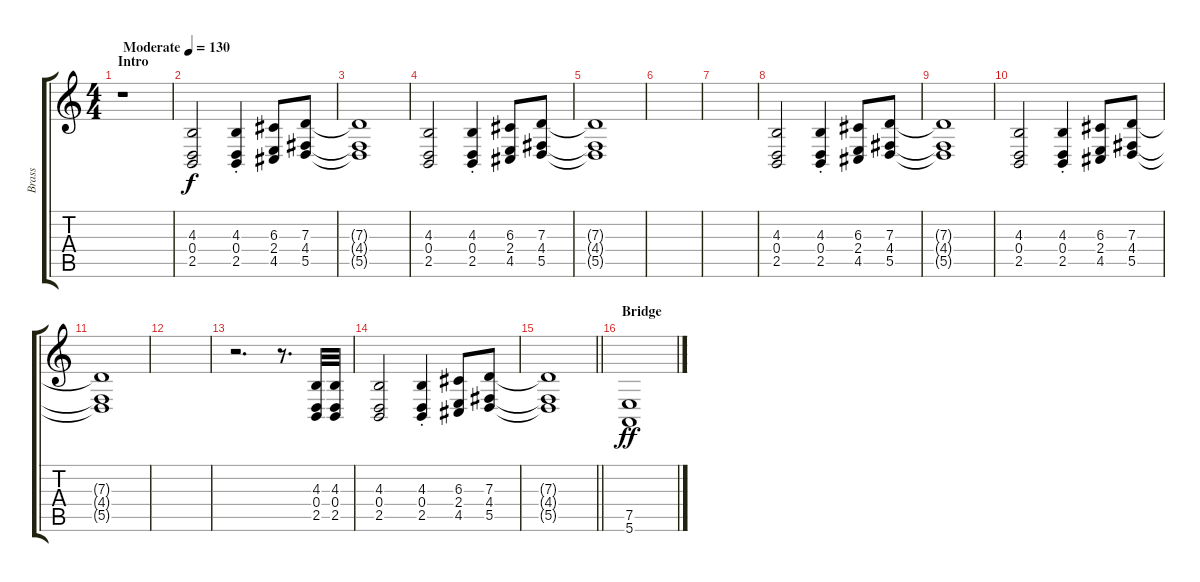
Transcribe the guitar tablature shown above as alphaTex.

\track ("Brass" "Brass") {instrument brasssection}
\staff {score tabs}
\tuning (E4 B3 G3 D3 A2 E2) {hide}
\ts (4 4)
\section ("" "Intro")
\tempo (130 "Moderate")
\clef g2
\ks c
r.1{dy f instrument brasssection} |
(4.3 0.4 2.5).2 (4.3{st} 0.4{st} 2.5{st}).4 (6.3 2.4 4.5).8 (7.3 4.4 5.5).8 |
(7.3{t} 4.4{t} 5.5{t}).1 |
(4.3 0.4 2.5).2 (4.3{st} 0.4{st} 2.5{st}).4 (6.3 2.4 4.5).8 (7.3 4.4 5.5).8 |
(7.3{t} 4.4{t} 5.5{t}).1 |
|
|
(4.3 0.4 2.5).2 (4.3{st} 0.4{st} 2.5{st}).4 (6.3 2.4 4.5).8 (7.3 4.4 5.5).8 |
(7.3{t} 4.4{t} 5.5{t}).1 |
(4.3 0.4 2.5).2 (4.3{st} 0.4{st} 2.5{st}).4 (6.3 2.4 4.5).8 (7.3 4.4 5.5).8 |
(7.3{t} 4.4{t} 5.5{t}).1 |
|
r.2{d} r.8{d} (4.3 0.4 2.5).32 (4.3 0.4 2.5).32 |
(4.3 0.4 2.5).2 (4.3{st} 0.4{st} 2.5{st}).4 (6.3 2.4 4.5).8 (7.3 4.4 5.5).8 |
\barLineRight lightlight
(7.3{t} 4.4{t} 5.5{t}).1 |
\section ("" "Bridge")
(7.5 5.6).1{dy ff volume 16 balance 7 instrument synthbrass1}
